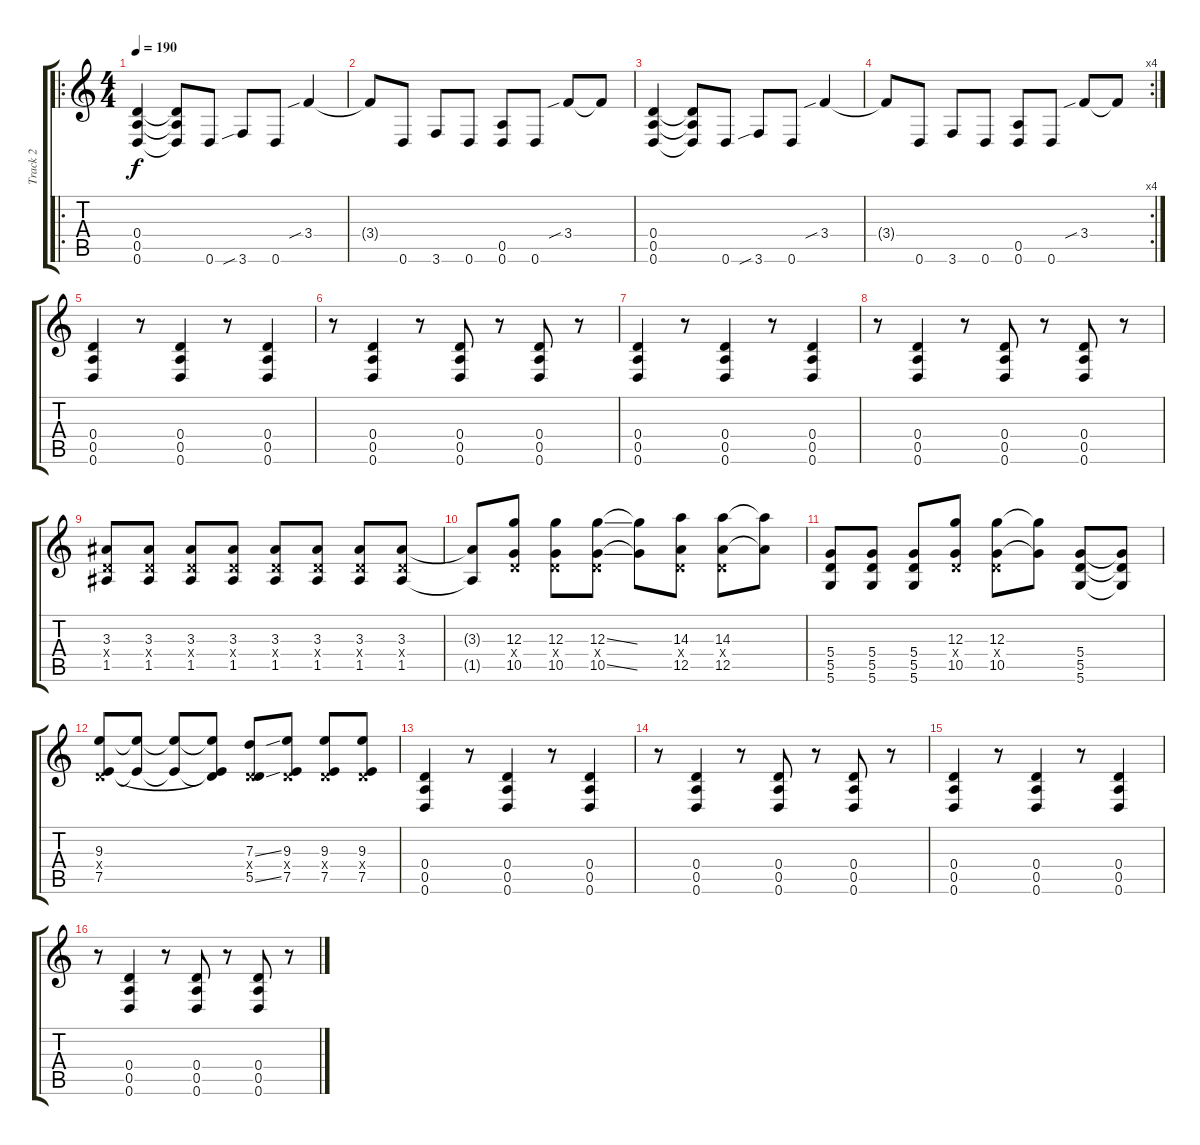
\track ("Track 2" "Track 2") {instrument overdrivenguitar}
\staff {score tabs}
\tuning (E4 B3 G3 D3 A2 D2) {hide}
\ro
\ts (4 4)
\tempo 190
\clef g2
\ks c
(0.4 0.5 0.6).4{dy f} (0.4{t} 0.5{t} 0.6{t}).8 0.6.8 3.6{sib}.8 0.6.8 3.4{sib}.4 |
3.4{t}.8 0.6.8 3.6.8 0.6.8 (0.5 0.6).8 0.6.8 3.4{sib}.8 3.4{t}.8 |
(0.4 0.5 0.6).4 (0.4{t} 0.5{t} 0.6{t}).8 0.6.8 3.6{sib}.8 0.6.8 3.4{sib}.4 |
\rc 4
3.4{t}.8 0.6.8 3.6.8 0.6.8 (0.5 0.6).8 0.6.8 3.4{sib}.8 3.4{t}.8 |
(0.4 0.5 0.6).4 r.8 (0.4 0.5 0.6).4 r.8 (0.4 0.5 0.6).4 |
r.8 (0.4 0.5 0.6).4 r.8 (0.4 0.5 0.6).8 r.8 (0.4 0.5 0.6).8 r.8 |
(0.4 0.5 0.6).4 r.8 (0.4 0.5 0.6).4 r.8 (0.4 0.5 0.6).4 |
r.8 (0.4 0.5 0.6).4 r.8 (0.4 0.5 0.6).8 r.8 (0.4 0.5 0.6).8 r.8 |
(3.3 0.4{x} 1.5).8 (3.3 0.4{x} 1.5).8 (3.3 0.4{x} 1.5).8 (3.3 0.4{x} 1.5).8 (3.3 0.4{x} 1.5).8 (3.3 0.4{x} 1.5).8 (3.3 0.4{x} 1.5).8 (3.3 0.4{x} 1.5).8 |
(3.3{t} 1.5{t}).8 (12.3 0.4{x} 10.5).8 (12.3 0.4{x} 10.5).8 (12.3{ss} 0.4{x} 10.5{ss}).8 (12.3{t} 10.5{t}).8 (14.3 0.4{x} 12.5).8 (14.3 0.4{x} 12.5).8 (14.3{t} 12.5{t}).8 |
(5.4 5.5 5.6).8 (5.4 5.5 5.6).8 (5.4 5.5 5.6).8 (12.3 0.4{x} 10.5).8 (12.3 0.4{x} 10.5).8 (12.3{t} 10.5{t}).8 (5.4 5.5 5.6).8 (5.4{t} 5.5{t} 5.6{t}).8 |
(9.3 0.4{x} 7.5).8 (9.3{t} 7.5{t}).8 (9.3{t} 7.5{t}).8 (9.3{t} 0.4{t} 7.5{t}).8 (7.3{ss} 0.4{x} 5.5{ss}).8 (9.3 0.4{x} 7.5).8 (9.3 0.4{x} 7.5).8 (9.3 0.4{x} 7.5).8 |
(0.4 0.5 0.6).4 r.8 (0.4 0.5 0.6).4 r.8 (0.4 0.5 0.6).4 |
r.8 (0.4 0.5 0.6).4 r.8 (0.4 0.5 0.6).8 r.8 (0.4 0.5 0.6).8 r.8 |
(0.4 0.5 0.6).4 r.8 (0.4 0.5 0.6).4 r.8 (0.4 0.5 0.6).4 |
r.8 (0.4 0.5 0.6).4 r.8 (0.4 0.5 0.6).8 r.8 (0.4 0.5 0.6).8 r.8
